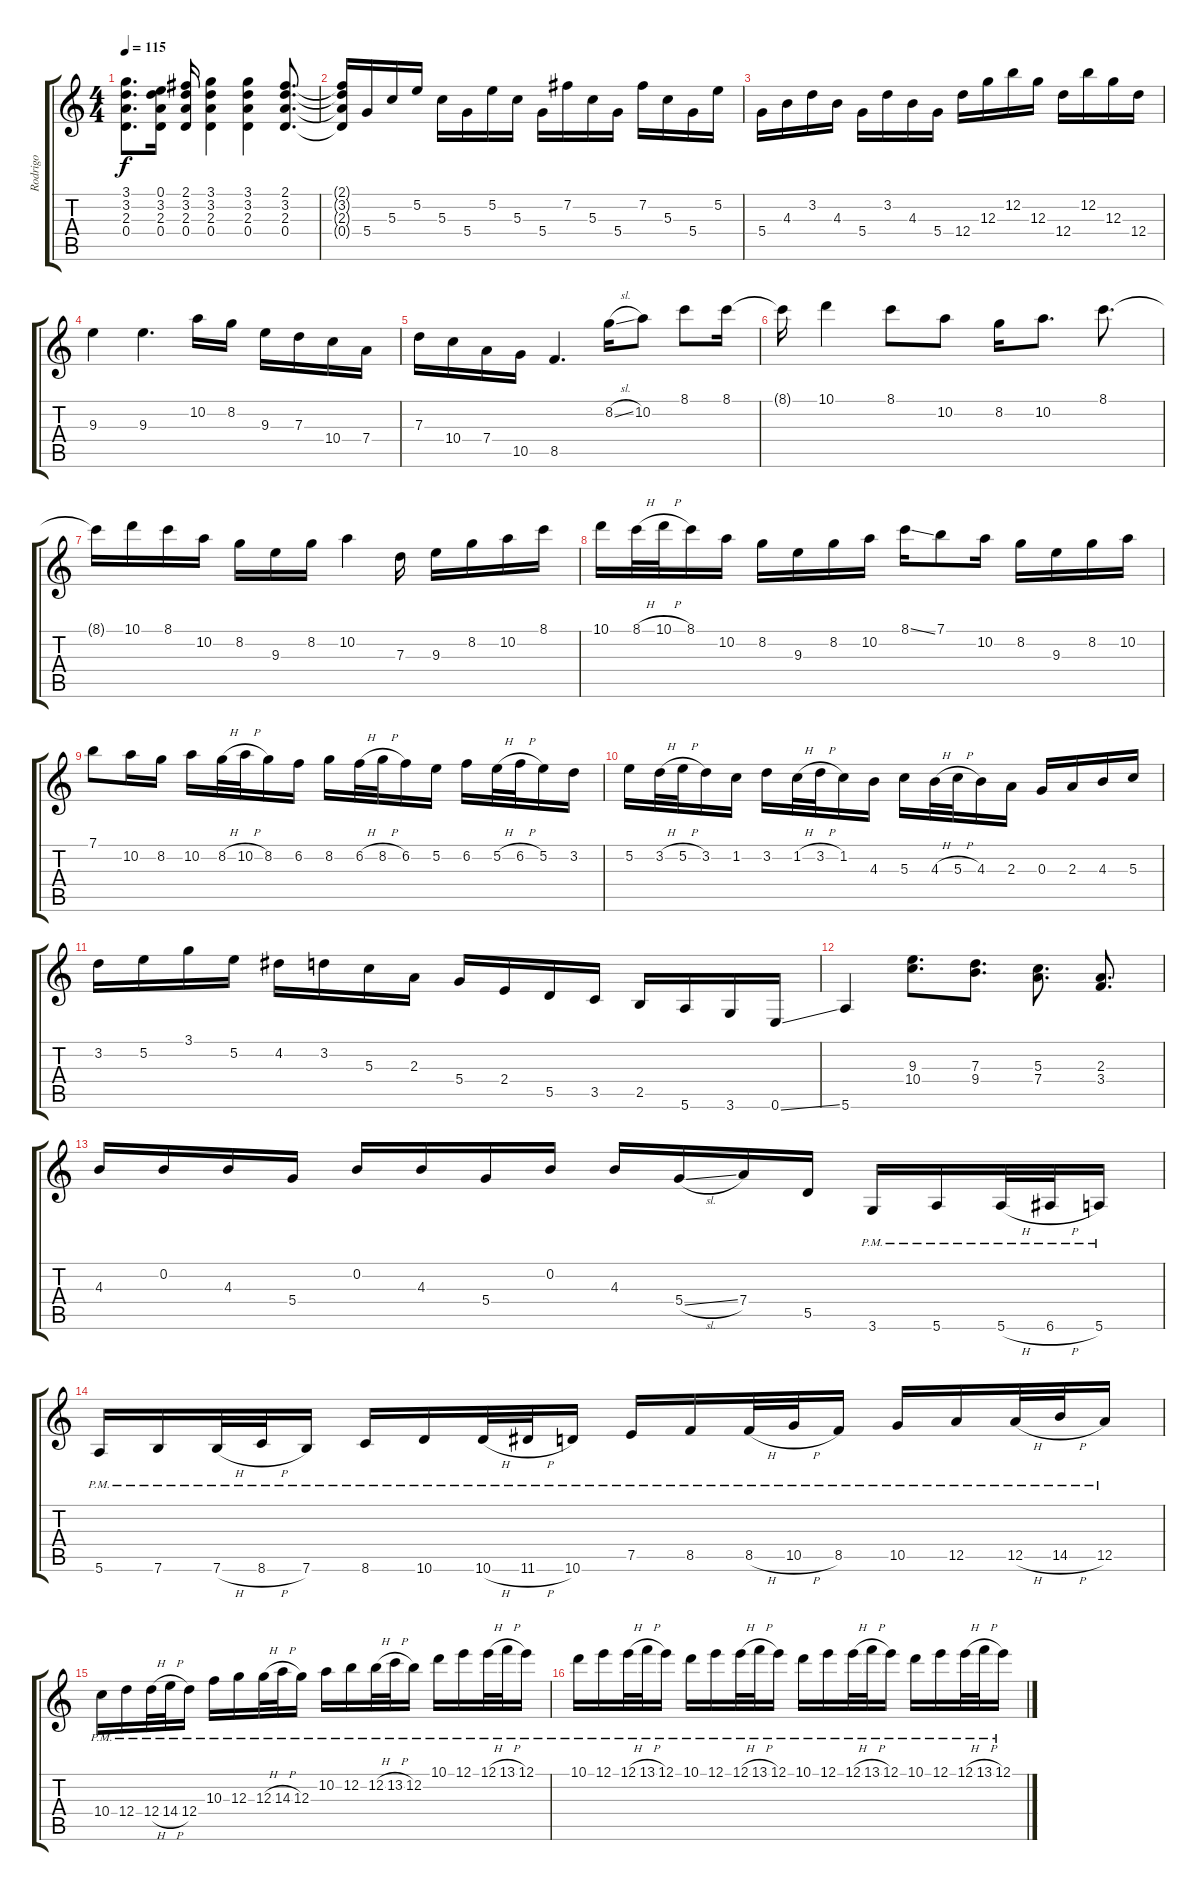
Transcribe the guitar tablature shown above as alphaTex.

\track ("Rodrigo" "Rodrigo") {instrument acousticguitarnylon}
\staff {score tabs}
\tuning (E4 B3 G3 D3 A2 E2) {hide}
\ts (4 4)
\tempo 115
\clef g2
\ks c
(3.1{t} 3.2{t} 2.3{t} 0.4{t}).8{d dy f} (0.1 3.2 2.3 0.4).16 (2.1 3.2 2.3 0.4).16 (3.1 3.2 2.3 0.4).4 (3.1 3.2 2.3 0.4).4 (2.1 3.2 2.3 0.4).8{d} |
(2.1{t} 3.2{t} 2.3{t} 0.4{t}).16 5.4.16 5.3.16 5.2.16 5.3.16 5.4.16 5.2.16 5.3.16 5.4.16 7.2.16 5.3.16 5.4.16 7.2.16 5.3.16 5.4.16 5.2.16 |
5.4.16 4.3.16 3.2.16 4.3.16 5.4.16 3.2.16 4.3.16 5.4.16 12.4.16 12.3.16 12.2.16 12.3.16 12.4.16 12.2.16 12.3.16 12.4.16 |
9.3.4 9.3.4{d} 10.2.16 8.2.16 9.3.16 7.3.16 10.4.16 7.4.16 |
7.3.16 10.4.16 7.4.16 10.5.16 8.5.4{d} 8.2{sl}.16 10.2.8 8.1.8 8.1.16 |
8.1{t}.16 10.1.4 8.1.8 10.2.8 8.2.16 10.2.8{d} 8.1.8{d} |
8.1{t}.16 10.1.16 8.1.16 10.2.16 8.2.16 9.3.16 8.2.16 10.2.4 7.3.16 9.3.16 8.2.16 10.2.16 8.1.16 |
10.1.16 8.1{h}.32 10.1{h}.32 8.1.16 10.2.16 8.2.16 9.3.16 8.2.16 10.2.16 8.1{ss}.16 7.1.8 10.2.16 8.2.16 9.3.16 8.2.16 10.2.16 |
7.1.8 10.2.16 8.2.16 10.2.16 8.2{h}.32 10.2{h}.32 8.2.16 6.2.16 8.2.16 6.2{h}.32 8.2{h}.32 6.2.16 5.2.16 6.2.16 5.2{h}.32 6.2{h}.32 5.2.16 3.2.16 |
5.2.16 3.2{h}.32 5.2{h}.32 3.2.16 1.2.16 3.2.16 1.2{h}.32 3.2{h}.32 1.2.16 4.3.16 5.3.16 4.3{h}.32 5.3{h}.32 4.3.16 2.3.16 0.3.16 2.3.16 4.3.16 5.3.16 |
3.2.16 5.2.16 3.1.16 5.2.16 4.2.16 3.2.16 5.3.16 2.3.16 5.4.16 2.4.16 5.5.16 3.5.16 2.5.16 5.6.16 3.6.16 0.6{ss}.16 |
5.6.4 (9.3 10.4).8{d} (7.3 9.4).8{d} (5.3 7.4).8{d} (2.3 3.4).8{d} |
4.3.16 0.2.16 4.3.16 5.4.16 0.2.16 4.3.16 5.4.16 0.2.16 4.3.16 5.4{sl}.16 7.4.16 5.5.16 3.6{pm}.16 5.6{pm}.16 5.6{h pm}.32 6.6{h pm}.32 5.6{pm}.16 |
5.6{pm}.16 7.6{pm}.16 7.6{h pm}.32 8.6{h pm}.32 7.6{pm}.16 8.6{pm}.16 10.6{pm}.16 10.6{h pm}.32 11.6{h pm}.32 10.6{pm}.16 7.5{pm}.16 8.5{pm}.16 8.5{h pm}.32 10.5{h pm}.32 8.5{pm}.16 10.5{pm}.16 12.5{pm}.16 12.5{h pm}.32 14.5{h pm}.32 12.5{pm}.16 |
10.4{pm}.16 12.4{pm}.16 12.4{h pm}.32 14.4{h pm}.32 12.4{pm}.16 10.3{pm}.16 12.3{pm}.16 12.3{h pm}.32 14.3{h pm}.32 12.3{pm}.16 10.2{pm}.16 12.2{pm}.16 12.2{h pm}.32 13.2{h pm}.32 12.2{pm}.16 10.1{pm}.16 12.1{pm}.16 12.1{h pm}.32 13.1{h pm}.32 12.1{pm}.16 |
10.1{pm}.16 12.1{pm}.16 12.1{h pm}.32 13.1{h pm}.32 12.1{pm}.16 10.1{pm}.16 12.1{pm}.16 12.1{h pm}.32 13.1{h pm}.32 12.1{pm}.16 10.1{pm}.16 12.1{pm}.16 12.1{h pm}.32 13.1{h pm}.32 12.1{pm}.16 10.1{pm}.16 12.1{pm}.16 12.1{h pm}.32 13.1{h pm}.32 12.1{pm}.16
